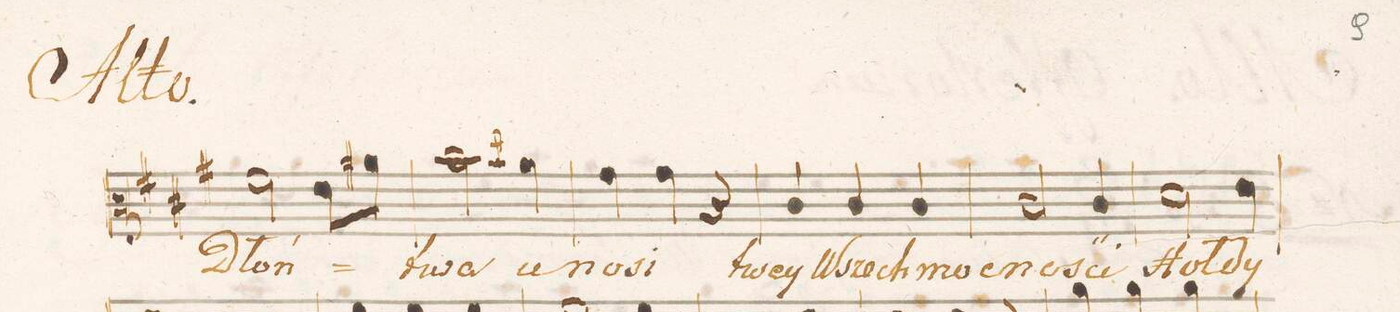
**kern	**text
*I"Alto.	*
*clefC3	*
*k[f#c#g#]	*
*M3/4	*
2f#\	Dłoń
8e\L	.
8a#X\J	.
=75	=75
2b\	twa
8qb/	.
4a\	u-
=76	=76
4g#\	-no-
4g#\	-si
4r	.
=77	=77
4c#/	twey
4c#/	Wszech-
4c#/	-mo-
=78	=78
2c#/	-cno-
4c#/	-śći
=79	=79
2d\	Hoł-
4e\	-dy
=80	=80
*-	*-
